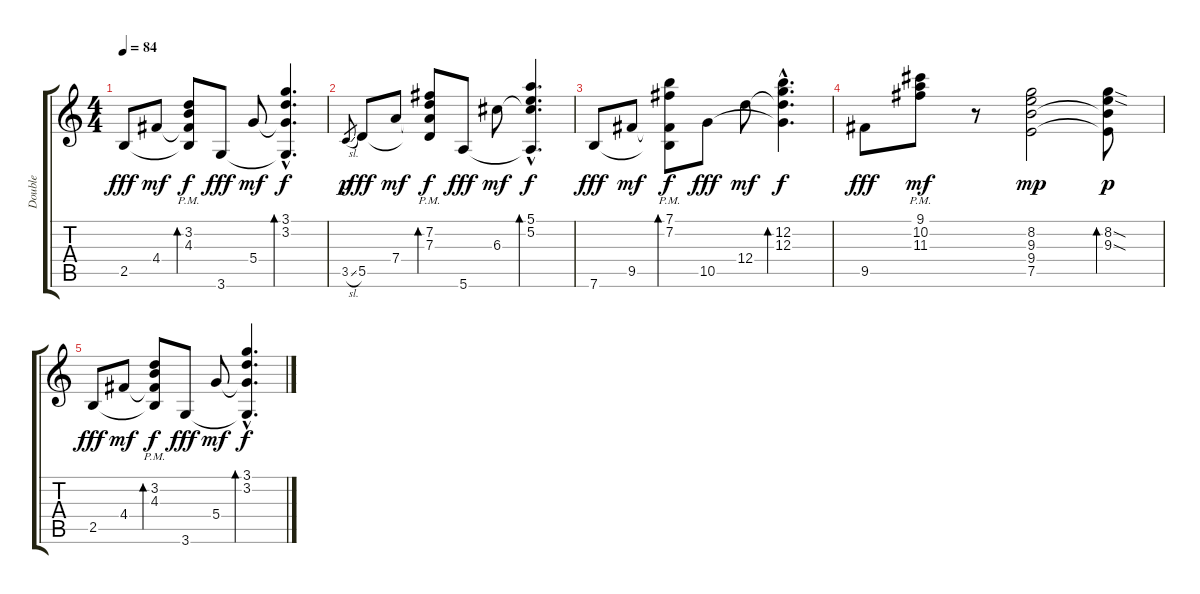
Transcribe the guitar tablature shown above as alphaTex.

\track ("Double" "Double") {instrument acousticguitarsteel}
\staff {score tabs}
\tuning (E4 B3 G3 D3 A2 E2) {hide}
\ts (4 4)
\tempo 84
\clef g2
\ks c
2.5.8{dy fff} 4.4.8{dy mf} (3.2{pm} 4.3{pm} 4.4{t} 2.5{t}).8{bd 30 dy f} 3.6.8{dy fff} 5.4.8{dy mf} (3.1{hac} 3.2{hac} 5.4{hac t} 3.6{hac t}).4{d bd 60 dy f} |
3.5{sl}.8{gr dy p} 5.5.8{dy fff} 7.4.8{dy mf} (7.2{pm} 7.3{pm} 7.4{t} 5.5{t}).8{bd 30 dy f} 5.6.8{dy fff} 6.3.8{dy mf} (5.1{hac} 5.2{hac} 6.3{hac t} 5.6{hac t}).4{d bd 60 dy f} |
7.6.8{dy fff} 9.5.8{dy mf} (7.1{pm} 7.2{pm} 9.5{t} 7.6{t}).8{bd 30 dy f} 10.5.8{dy fff} 12.4.8{dy mf} (12.2{hac} 12.3{hac} 12.4{hac t} 10.5{hac t}).4{d bd 60 dy f} |
9.5.8{dy fff} (9.1{pm} 10.2{pm} 11.3{pm}).8{dy mf} r.8 (8.2 9.3 9.4 7.5).2{dy mp} (8.2{sod} 9.3{sod} 9.4{t} 7.5{t}).8{bd 480 dy p} |
2.5.8{dy fff} 4.4.8{dy mf} (3.2{pm} 4.3{pm} 4.4{t} 2.5{t}).8{bd 30 dy f} 3.6.8{dy fff} 5.4.8{dy mf} (3.1{hac} 3.2{hac} 5.4{hac t} 3.6{hac t}).4{d bd 60 dy f}
